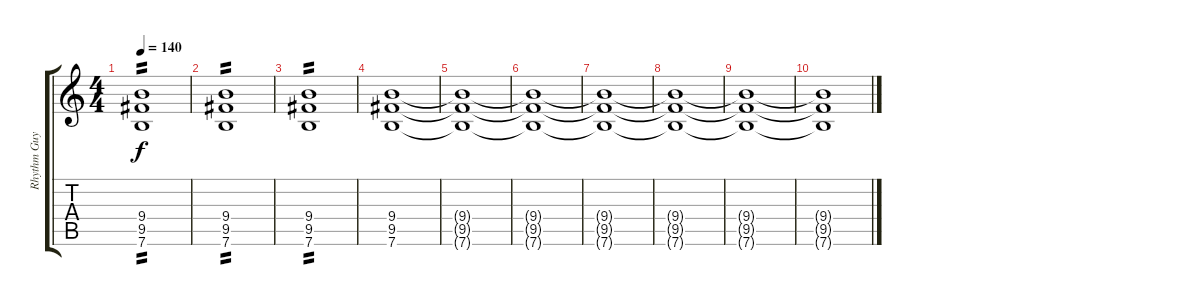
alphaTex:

\track ("Rhythm Guy" "Rhythm Guy") {instrument distortionguitar}
\staff {score tabs}
\tuning (E4 B3 G3 D3 A2 E2) {hide}
\ts (4 4)
\tempo 140
\clef g2
\ks c
(9.4 9.5 7.6).1{tp 2 dy f} |
(9.4 9.5 7.6).1{tp 2} |
(9.4 9.5 7.6).1{tp 2} |
(9.4 9.5 7.6).1 |
(9.4{t} 9.5{t} 7.6{t}).1 |
(9.4{t} 9.5{t} 7.6{t}).1 |
(9.4{t} 9.5{t} 7.6{t}).1 |
(9.4{t} 9.5{t} 7.6{t}).1 |
(9.4{t} 9.5{t} 7.6{t}).1 |
(9.4{t} 9.5{t} 7.6{t}).1
